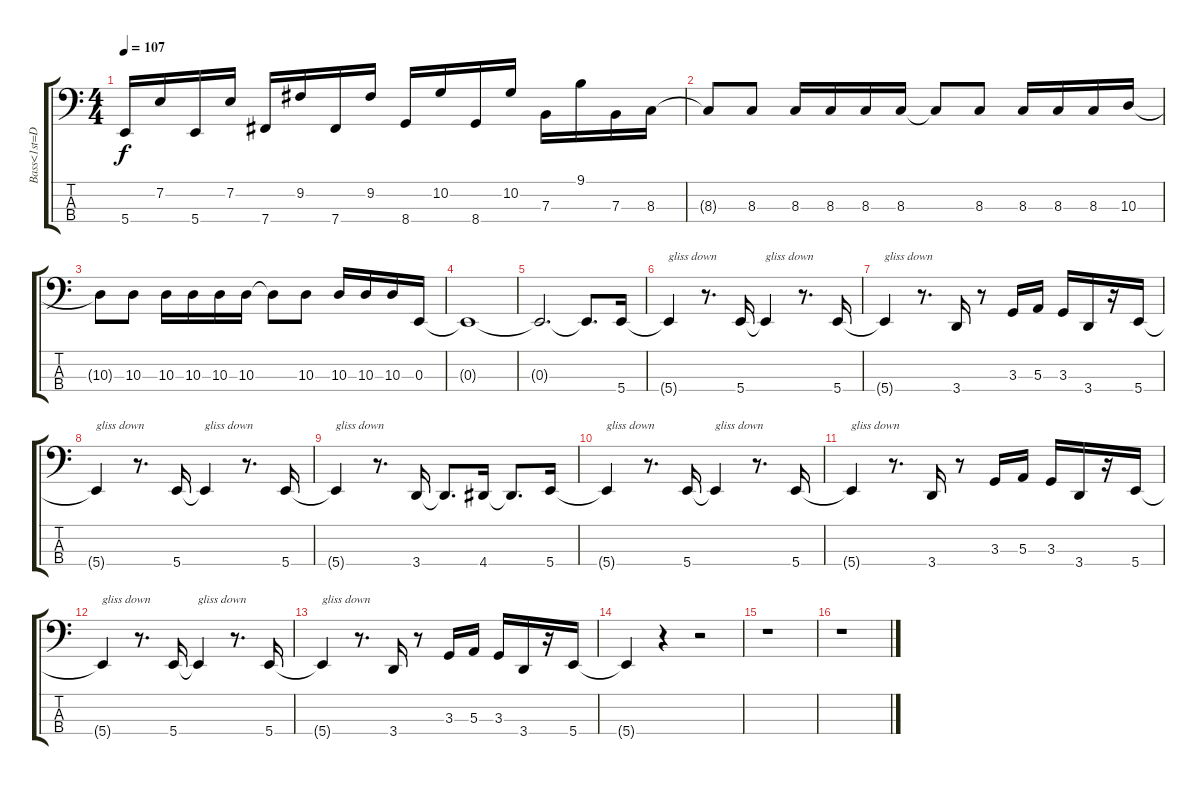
\track ("Bass<1st=D, 2nd=A, 3rd=E, 4th=B>" "Bass<1st=D") {instrument electricbassfinger}
\staff {score tabs}
\tuning (D2 A1 E1 B0) {hide}
\ts (4 4)
\tempo 107
\clef f4
\ks c
5.4.16{dy f} 7.2.16 5.4.16 7.2.16 7.4.16 9.2.16 7.4.16 9.2.16 8.4.16 10.2.16 8.4.16 10.2.16 7.3.16 9.1.16 7.3.16 8.3.16 |
8.3{t}.8 8.3.8 8.3.16 8.3.16 8.3.16 8.3.16 8.3{t}.8 8.3.8 8.3.16 8.3.16 8.3.16 10.3.16 |
10.3{t}.8 10.3.8 10.3.16 10.3.16 10.3.16 10.3.16 10.3{t}.8 10.3.8 10.3.16 10.3.16 10.3.16 0.3.16 |
0.3{t}.1 |
0.3{t}.2{d} 0.3{t}.8{d} 5.4.16 |
5.4{t}.4{txt "gliss down"} r.8{d} 5.4.16 5.4{t}.4{txt "gliss down"} r.8{d} 5.4.16 |
5.4{t}.4{txt "gliss down"} r.8{d} 3.4.16 r.8 3.3.16 5.3.16 3.3.16 3.4.16 r.16 5.4.16 |
5.4{t}.4{txt "gliss down"} r.8{d} 5.4.16 5.4{t}.4{txt "gliss down"} r.8{d} 5.4.16 |
5.4{t}.4{txt "gliss down"} r.8{d} 3.4.16 3.4{t}.8{d} 4.4.16 4.4{t}.8{d} 5.4.16 |
5.4{t}.4{txt "gliss down"} r.8{d} 5.4.16 5.4{t}.4{txt "gliss down"} r.8{d} 5.4.16 |
5.4{t}.4{txt "gliss down"} r.8{d} 3.4.16 r.8 3.3.16 5.3.16 3.3.16 3.4.16 r.16 5.4.16 |
5.4{t}.4{txt "gliss down"} r.8{d} 5.4.16 5.4{t}.4{txt "gliss down"} r.8{d} 5.4.16 |
5.4{t}.4{txt "gliss down"} r.8{d} 3.4.16 r.8 3.3.16 5.3.16 3.3.16 3.4.16 r.16 5.4.16 |
5.4{t}.4 r.4 r.2 |
r.1 |
r.1
